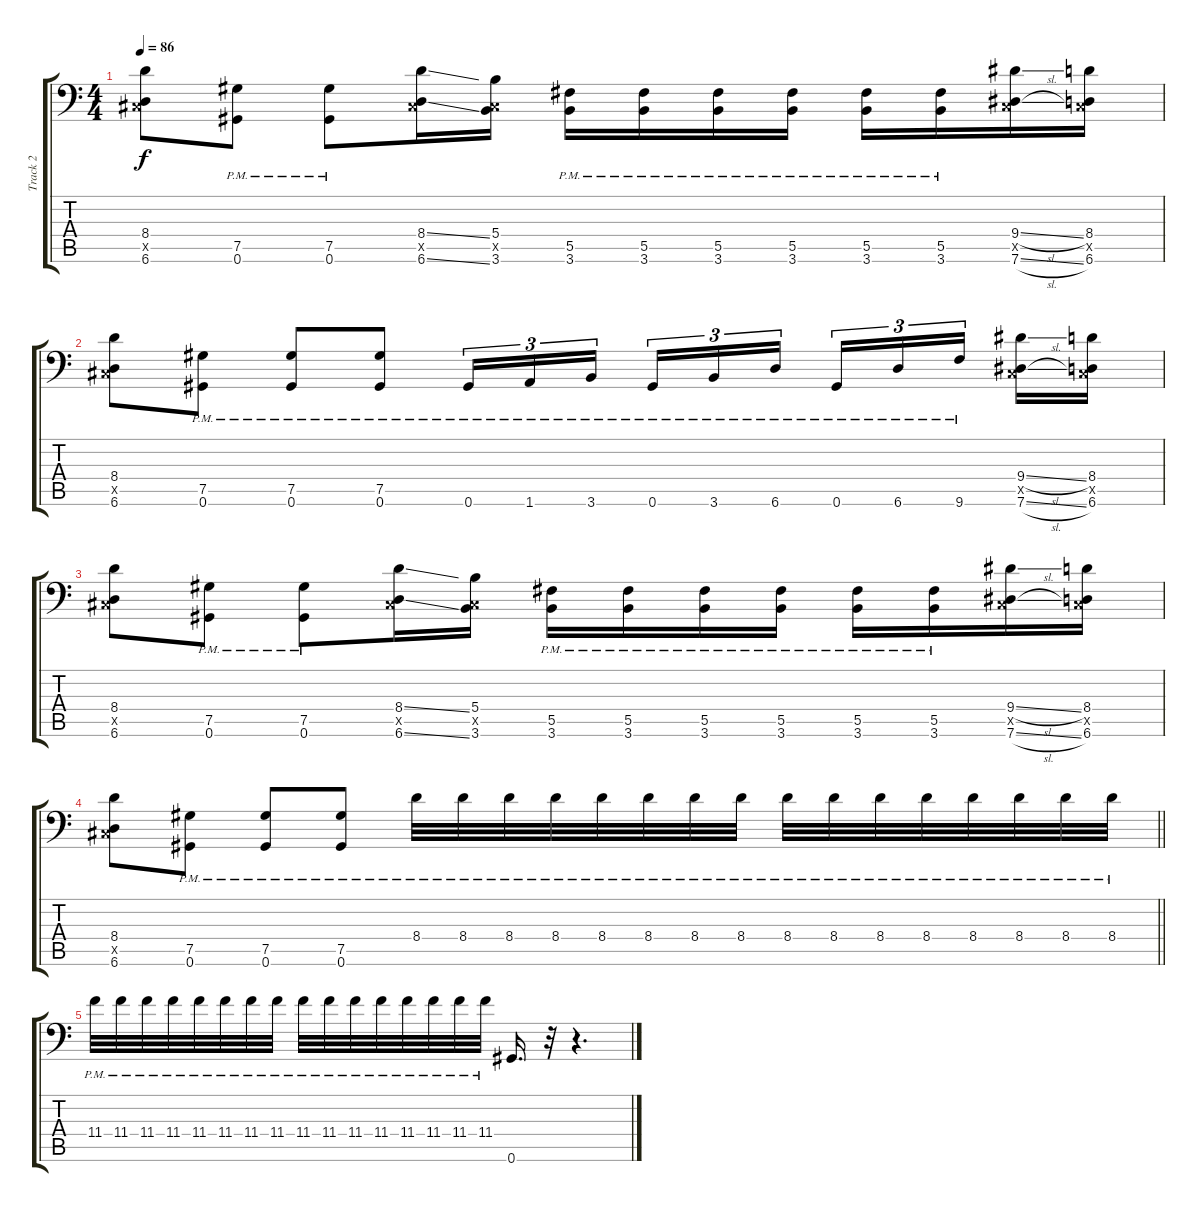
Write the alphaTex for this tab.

\track ("Track 2" "Track 2") {instrument distortionguitar}
\staff {score tabs}
\tuning (Ab3 Eb3 B2 Gb2 Db2 Ab1) {hide}
\ts (4 4)
\tempo 86
\clef f4
\ks c
(8.4 0.5{x} 6.6).8{dy f} (7.5{pm} 0.6{pm}).8 (7.5{pm} 0.6{pm}).8 (8.4{ss} 0.5{x} 6.6{ss}).16 (5.4 0.5{x} 3.6).16 (5.5{pm} 3.6{pm}).16 (5.5{pm} 3.6{pm}).16 (5.5{pm} 3.6{pm}).16 (5.5{pm} 3.6{pm}).16 (5.5{pm} 3.6{pm}).16 (5.5{pm} 3.6{pm}).16 (9.4{sl} 0.5{x} 7.6{sl}).16 (8.4 0.5{x} 6.6).16 |
(8.4 0.5{x} 6.6).8 (7.5{pm} 0.6{pm}).8 (7.5{pm} 0.6{pm}).8 (7.5{pm} 0.6{pm}).8 0.6{pm}.16{tu (3 2)} 1.6{pm}.16{tu (3 2)} 3.6{pm}.16{tu (3 2) beam splitsecondary} 0.6{pm}.16{tu (3 2)} 3.6{pm}.16{tu (3 2)} 6.6{pm}.16{tu (3 2)} 0.6{pm}.16{tu (3 2)} 6.6{pm}.16{tu (3 2)} 9.6{pm}.16{tu (3 2) beam splitsecondary} (9.4{sl} 0.5{x} 7.6{sl}).16 (8.4 0.5{x} 6.6).16 |
(8.4 0.5{x} 6.6).8 (7.5{pm} 0.6{pm}).8 (7.5{pm} 0.6{pm}).8 (8.4{ss} 0.5{x} 6.6{ss}).16 (5.4 0.5{x} 3.6).16 (5.5{pm} 3.6{pm}).16 (5.5{pm} 3.6{pm}).16 (5.5{pm} 3.6{pm}).16 (5.5{pm} 3.6{pm}).16 (5.5{pm} 3.6{pm}).16 (5.5{pm} 3.6{pm}).16 (9.4{sl} 0.5{x} 7.6{sl}).16 (8.4 0.5{x} 6.6).16 |
\barLineRight lightlight
(8.4 0.5{x} 6.6).8 (7.5{pm} 0.6{pm}).8 (7.5{pm} 0.6{pm}).8 (7.5{pm} 0.6{pm}).8 8.4{pm}.32 8.4{pm}.32 8.4{pm}.32 8.4{pm}.32 8.4{pm}.32 8.4{pm}.32 8.4{pm}.32 8.4{pm}.32 8.4{pm}.32 8.4{pm}.32 8.4{pm}.32 8.4{pm}.32 8.4{pm}.32 8.4{pm}.32 8.4{pm}.32 8.4{pm}.32 |
11.4{pm}.32 11.4{pm}.32 11.4{pm}.32 11.4{pm}.32 11.4{pm}.32 11.4{pm}.32 11.4{pm}.32 11.4{pm}.32 11.4{pm}.32 11.4{pm}.32 11.4{pm}.32 11.4{pm}.32 11.4{pm}.32 11.4{pm}.32 11.4{pm}.32 11.4{pm}.32 0.6.16{d} r.32 r.4{d}
